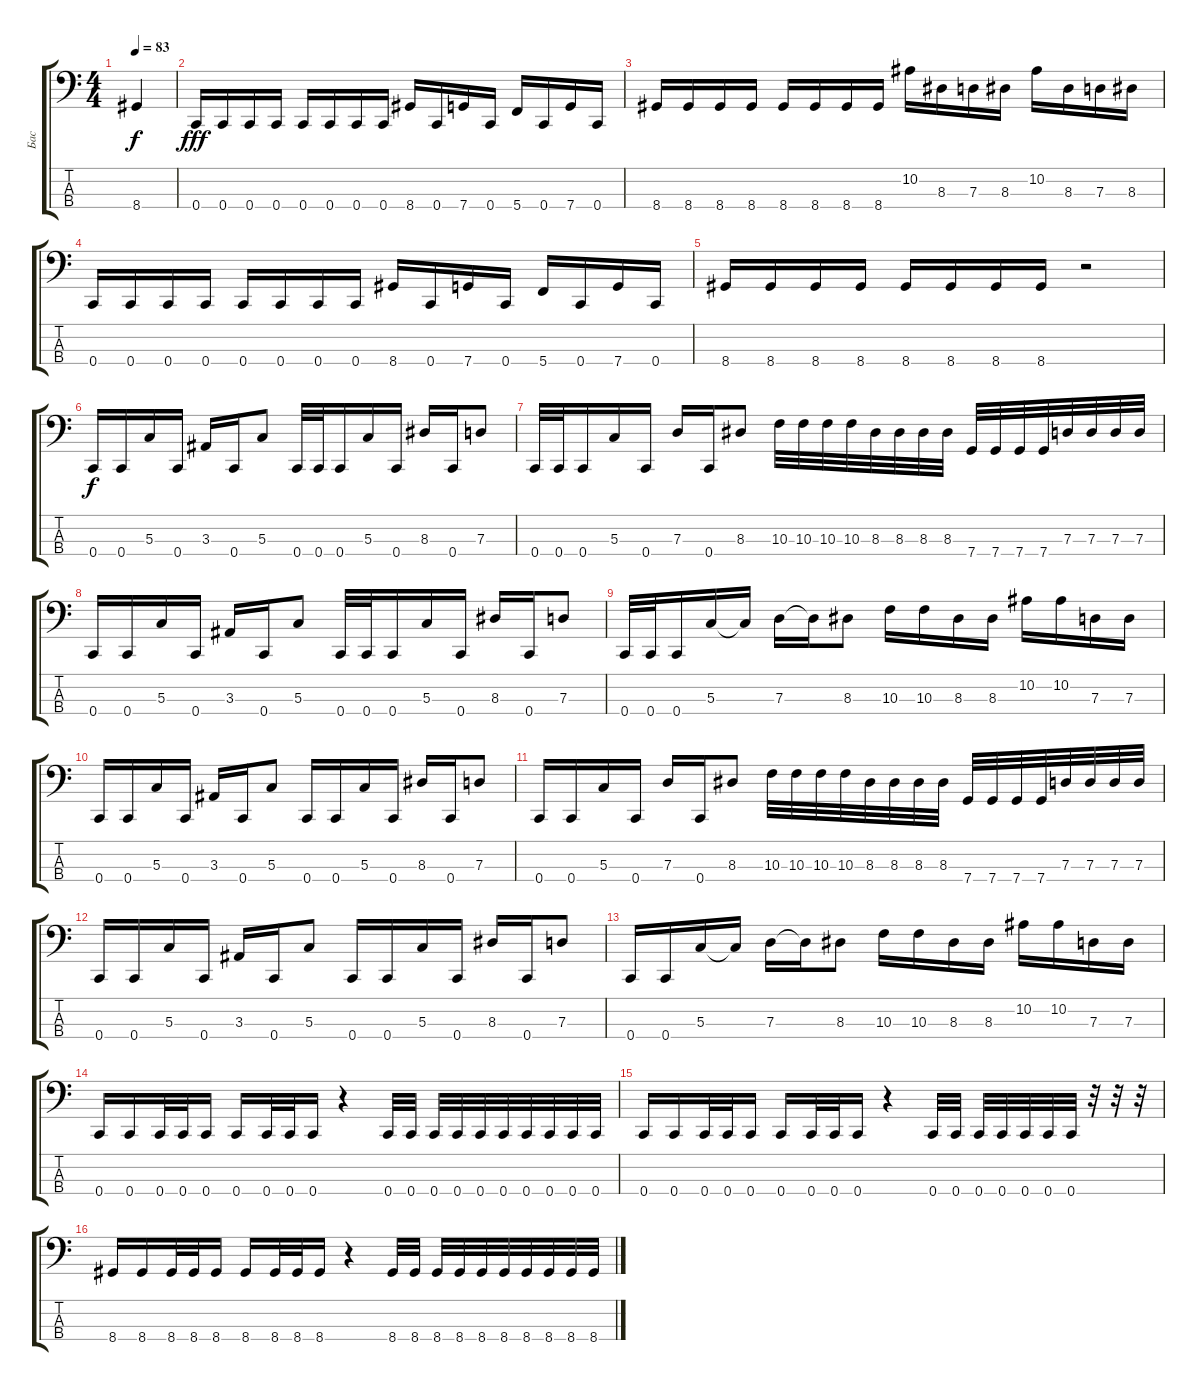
\track ("Бас" "Бас") {instrument electricbassfinger}
\staff {score tabs}
\tuning (F2 C2 G1 C1) {hide}
\ts (4 4)
\tempo 83
\clef f4
\ks c
8.4.4{dy f} |
0.4.16{dy fff} 0.4.16 0.4.16 0.4.16 0.4.16 0.4.16 0.4.16 0.4.16 8.4.16 0.4.16 7.4.16 0.4.16 5.4.16 0.4.16 7.4.16 0.4.16 |
8.4.16 8.4.16 8.4.16 8.4.16 8.4.16 8.4.16 8.4.16 8.4.16 10.2.16 8.3.16 7.3.16 8.3.16 10.2.16 8.3.16 7.3.16 8.3.16 |
0.4.16 0.4.16 0.4.16 0.4.16 0.4.16 0.4.16 0.4.16 0.4.16 8.4.16 0.4.16 7.4.16 0.4.16 5.4.16 0.4.16 7.4.16 0.4.16 |
8.4.16 8.4.16 8.4.16 8.4.16 8.4.16 8.4.16 8.4.16 8.4.16 r.2 |
0.4.16{dy f} 0.4.16 5.3.16 0.4.16 3.3.16 0.4.16 5.3.8 0.4.32 0.4.32 0.4.16 5.3.16 0.4.16 8.3.16 0.4.16 7.3.8 |
0.4.32 0.4.32 0.4.16 5.3.16 0.4.16 7.3.16 0.4.16 8.3.8 10.3.32 10.3.32 10.3.32 10.3.32 8.3.32 8.3.32 8.3.32 8.3.32 7.4.32 7.4.32 7.4.32 7.4.32 7.3.32 7.3.32 7.3.32 7.3.32 |
0.4.16 0.4.16 5.3.16 0.4.16 3.3.16 0.4.16 5.3.8 0.4.32 0.4.32 0.4.16 5.3.16 0.4.16 8.3.16 0.4.16 7.3.8 |
0.4.32 0.4.32 0.4.16 5.3.16 5.3{t}.16 7.3.16 7.3{t}.16 8.3.8 10.3.16 10.3.16 8.3.16 8.3.16 10.2.16 10.2.16 7.3.16 7.3.16 |
0.4.16 0.4.16 5.3.16 0.4.16 3.3.16 0.4.16 5.3.8 0.4.16 0.4.16 5.3.16 0.4.16 8.3.16 0.4.16 7.3.8 |
0.4.16 0.4.16 5.3.16 0.4.16 7.3.16 0.4.16 8.3.8 10.3.32 10.3.32 10.3.32 10.3.32 8.3.32 8.3.32 8.3.32 8.3.32 7.4.32 7.4.32 7.4.32 7.4.32 7.3.32 7.3.32 7.3.32 7.3.32 |
0.4.16 0.4.16 5.3.16 0.4.16 3.3.16 0.4.16 5.3.8 0.4.16 0.4.16 5.3.16 0.4.16 8.3.16 0.4.16 7.3.8 |
0.4.16 0.4.16 5.3.16 5.3{t}.16 7.3.16 7.3{t}.16 8.3.8 10.3.16 10.3.16 8.3.16 8.3.16 10.2.16 10.2.16 7.3.16 7.3.16 |
0.4.16 0.4.16 0.4.32 0.4.32 0.4.16 0.4.16 0.4.32 0.4.32 0.4.16 r.4 0.4.32 0.4.32 0.4.32 0.4.32 0.4.32 0.4.32 0.4.32 0.4.32 0.4.32 0.4.32 |
0.4.16 0.4.16 0.4.32 0.4.32 0.4.16 0.4.16 0.4.32 0.4.32 0.4.16 r.4 0.4.32 0.4.32 0.4.32 0.4.32 0.4.32 0.4.32 0.4.32 r.32 r.32 r.32 |
8.4.16 8.4.16 8.4.32 8.4.32 8.4.16 8.4.16 8.4.32 8.4.32 8.4.16 r.4 8.4.32 8.4.32 8.4.32 8.4.32 8.4.32 8.4.32 8.4.32 8.4.32 8.4.32 8.4.32
